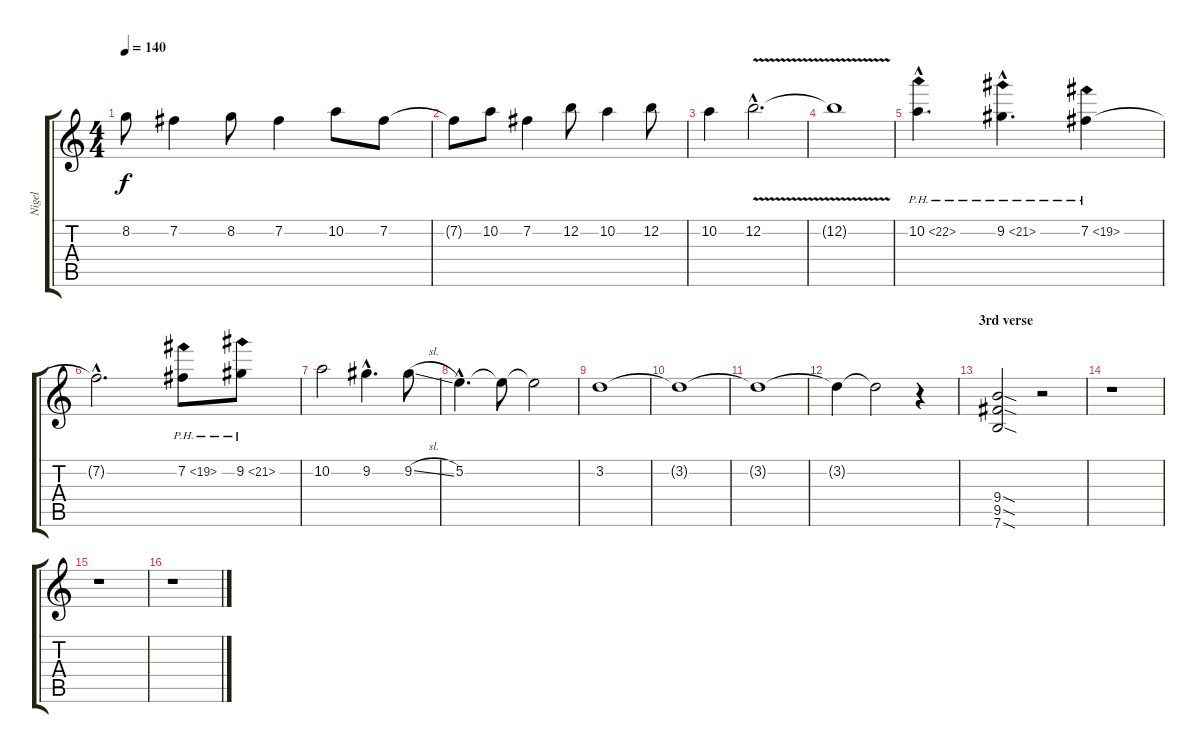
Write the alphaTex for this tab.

\track ("Nigel" "Nigel") {instrument distortionguitar}
\staff {score tabs}
\tuning (E4 B3 G3 D3 A2 E2) {hide}
\ts (4 4)
\tempo 140
\clef g2
\ks c
8.2.8{dy f} 7.2.4 8.2.8 7.2.4 10.2.8 7.2.8 |
7.2{t}.8 10.2.8 7.2.4 12.2.8 10.2.4 12.2.8 |
10.2.4 12.2{v hac}.2{d} |
12.2{t}.1 |
10.2{ph 12 hac}.4{d} 9.2{ph 12 hac}.4{d} 7.2{ph 12}.4 |
7.2{hac t}.2{d} 7.2{ph 12}.8 9.2{ph 12}.8 |
10.2.2 9.2{hac}.4{d} 9.2{sl}.8 |
5.2{hac}.4{d} 5.2{t}.8 5.2{t}.2 |
3.2.1 |
3.2{t}.1 |
3.2{t}.1 |
3.2{t}.4 3.2{t}.2 r.4 |
\section ("" "3rd verse")
(9.4{sod} 9.5{sod} 7.6{sod}).2 r.2 |
r.1 |
r.1 |
r.1
